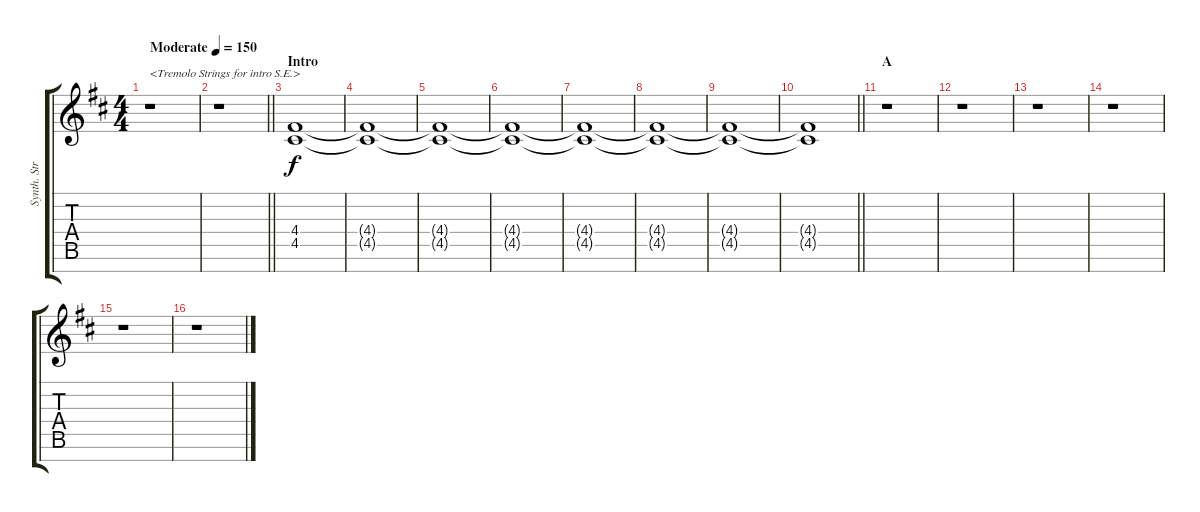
\track ("Synth. Strings II" "Synth. Str") {instrument stringensemble1}
\staff {score tabs}
\tuning (E5 B4 G4 D4 A3 E3 B2) {hide}
\ts (4 4)
\tempo (150 "Moderate")
\clef g2
\ks d
r.1{txt "<Tremolo Strings for intro S.E.>" dy f instrument stringensemble1} |
\barLineRight lightlight
r.1 |
\section ("" "Intro")
(4.4 4.5).1 |
(4.4{t} 4.5{t}).1 |
(4.4{t} 4.5{t}).1 |
(4.4{t} 4.5{t}).1 |
(4.4{t} 4.5{t}).1 |
(4.4{t} 4.5{t}).1 |
(4.4{t} 4.5{t}).1 |
\barLineRight lightlight
(4.4{t} 4.5{t}).1 |
\section ("" "A")
r.1 |
r.1 |
r.1 |
r.1 |
r.1 |
r.1
